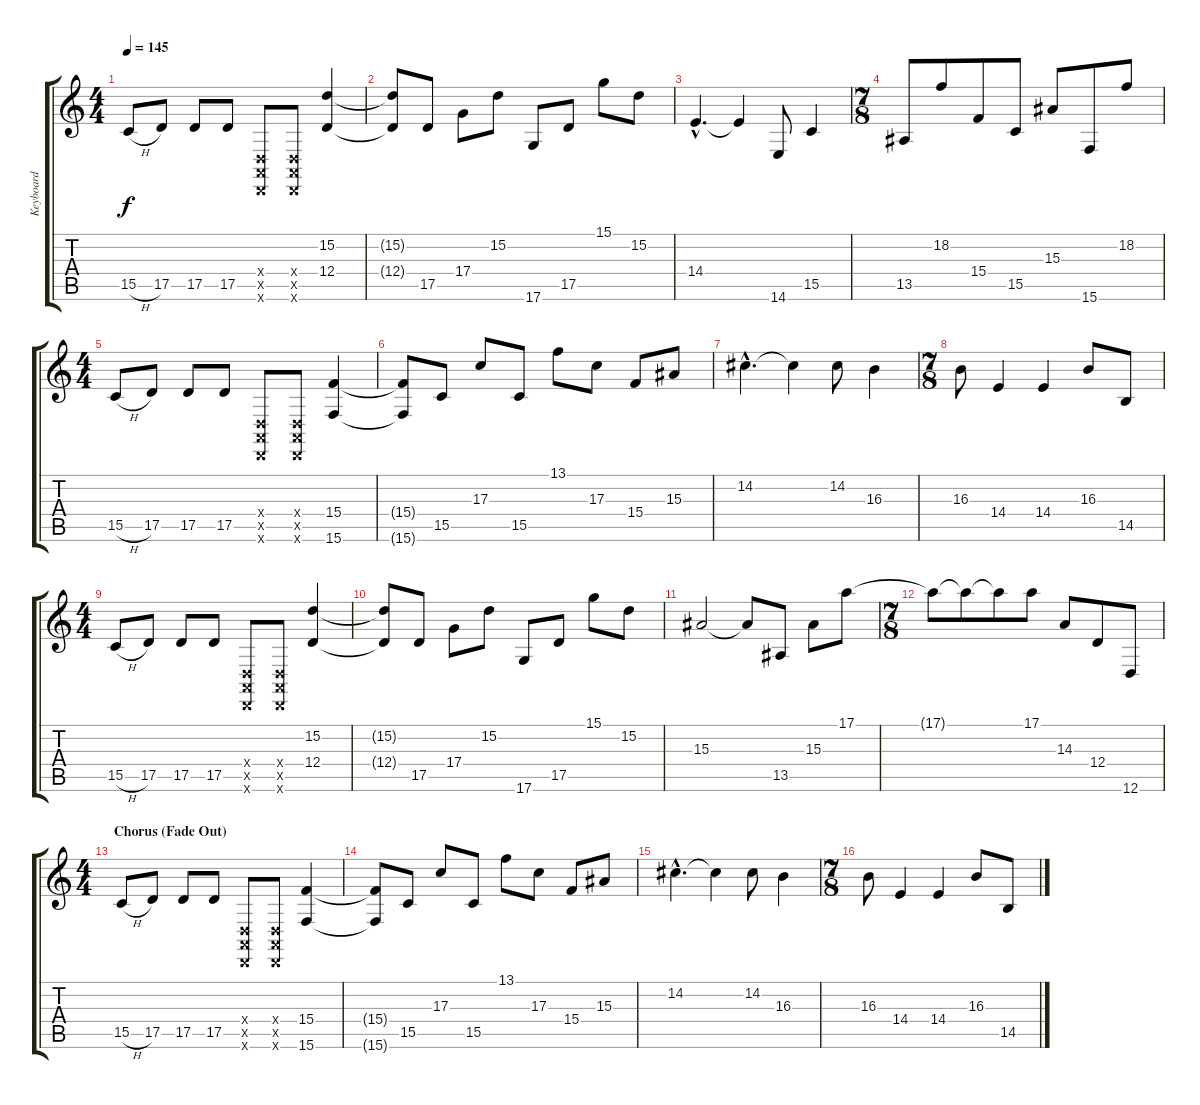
\track ("Keyboard" "Keyboard") {instrument lead1square}
\staff {score tabs}
\tuning (E4 B3 G3 D3 A2 D2) {hide}
\ts (4 4)
\tempo 145
\clef g2
\ks c
15.5{h}.8{dy f} 17.5.8 17.5.8 17.5.8 (0.4{x} 0.5{x} 0.6{x}).8 (0.4{x} 0.5{x} 0.6{x}).8 (15.2 12.4).4 |
(15.2{t} 12.4{t}).8 17.5.8 17.4.8 15.2.8 17.6.8 17.5.8 15.1.8 15.2.8 |
14.4{hac}.4{d} 14.4{t}.4 14.6.8 15.5.4 |
\ts (7 8)
13.5.8 18.2.8 15.4.8 15.5.8 15.3.8 15.6.8 18.2.8 |
\ts (4 4)
15.5{h}.8 17.5.8 17.5.8 17.5.8 (0.4{x} 0.5{x} 0.6{x}).8 (0.4{x} 0.5{x} 0.6{x}).8 (15.4 15.6).4 |
(15.4{t} 15.6{t}).8 15.5.8 17.3.8 15.5.8 13.1.8 17.3.8 15.4.8 15.3.8 |
14.2{hac}.4{d} 14.2{t}.4 14.2.8 16.3.4 |
\ts (7 8)
16.3.8 14.4.4 14.4.4 16.3.8 14.5.8 |
\ts (4 4)
15.5{h}.8 17.5.8 17.5.8 17.5.8 (0.4{x} 0.5{x} 0.6{x}).8 (0.4{x} 0.5{x} 0.6{x}).8 (15.2 12.4).4 |
(15.2{t} 12.4{t}).8 17.5.8 17.4.8 15.2.8 17.6.8 17.5.8 15.1.8 15.2.8 |
15.3.2 15.3{t}.8 13.5.8 15.3.8 17.1.8 |
\ts (7 8)
17.1{t}.8 17.1{t}.8 17.1{t}.8 17.1.8 14.3.8 12.4.8 12.6.8 |
\ts (4 4)
\section ("" "Chorus (Fade Out)")
15.5{h}.8{volume 15} 17.5.8 17.5.8 17.5.8 (0.4{x} 0.5{x} 0.6{x}).8 (0.4{x} 0.5{x} 0.6{x}).8 (15.4 15.6).4 |
(15.4{t} 15.6{t}).8 15.5.8 17.3.8 15.5.8 13.1.8 17.3.8 15.4.8 15.3.8 |
14.2{hac}.4{d volume 14} 14.2{t}.4 14.2.8 16.3.4 |
\ts (7 8)
16.3.8 14.4.4 14.4.4 16.3.8 14.5.8
